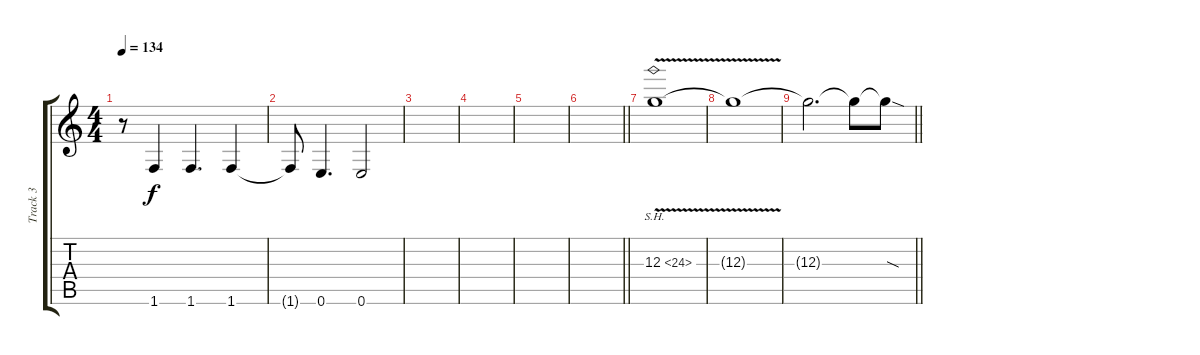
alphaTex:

\track ("Track 3" "Track 3") {instrument distortionguitar}
\staff {score tabs}
\tuning (E4 B3 G3 D3 A2 E2) {hide}
\ts (4 4)
\tempo 134
\clef g2
\ks c
r.8{dy f} 1.6.4 1.6.4{d} 1.6.4 |
1.6{t}.8 0.6.4{d} 0.6.2 |
|
|
|
\barLineRight lightlight
|
12.3{sh 12 v}.1 |
12.3{t}.1 |
\barLineRight lightlight
12.3{t}.2{d} 12.3{t}.8 12.3{sod t}.8
